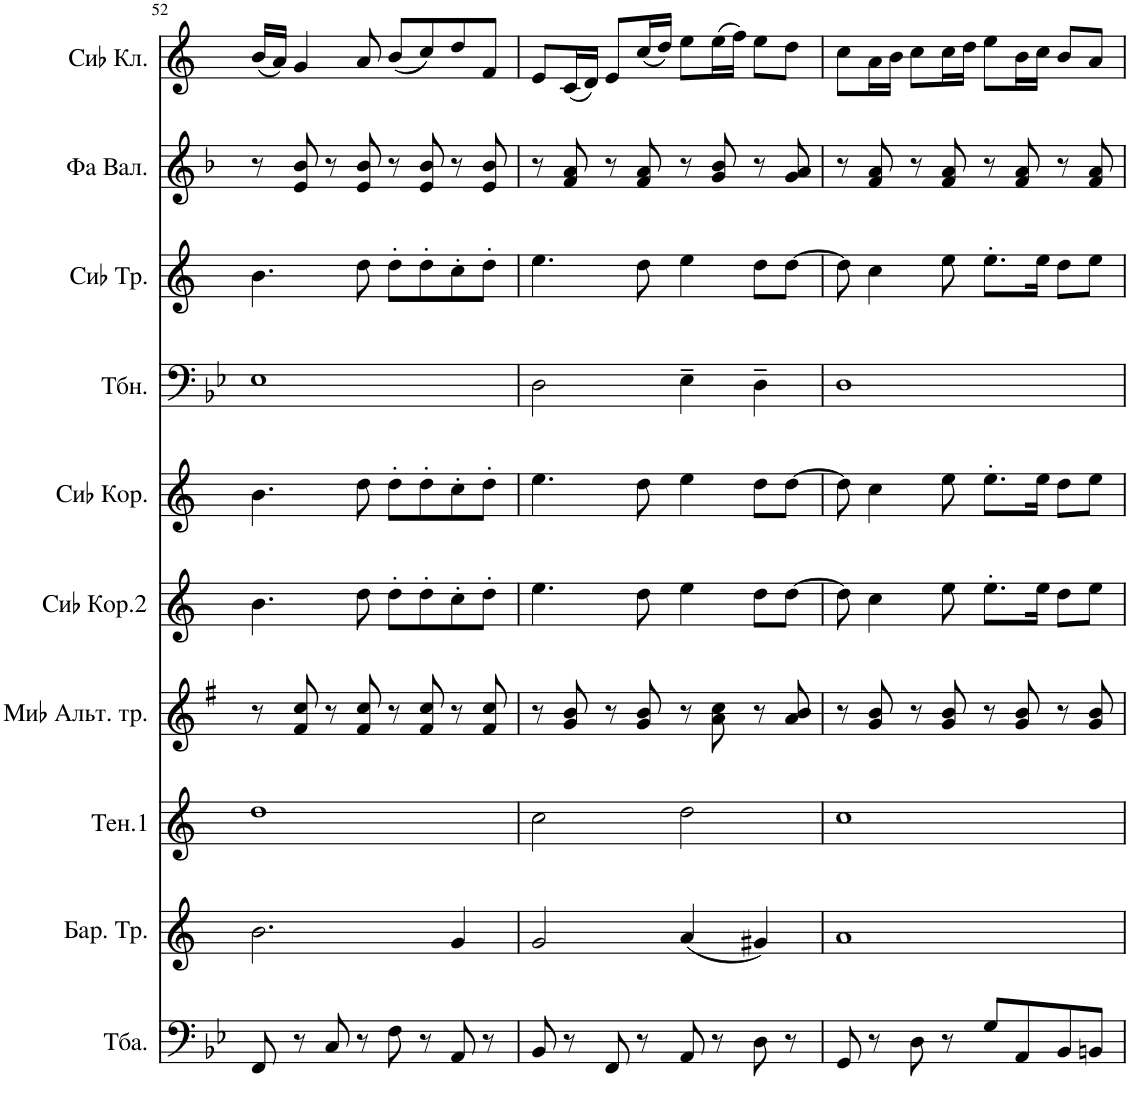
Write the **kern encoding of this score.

**kern	**kern	**kern	**kern	**kern	**kern	**kern	**kern	**kern	**kern
*part10	*part9	*part8	*part7	*part6	*part5	*part4	*part3	*part2	*part1
*staff10	*staff9	*staff8	*staff7	*staff6	*staff5	*staff4	*staff3	*staff2	*staff1
*I"Туба	*I"Баритоновая труба	*I"Тенор 1	*I"Миb Альтовая труба	*I"Сиb Корнет 2	*I"Сиb Корнет	*I"Тромбон	*I"Сиb Труба	*I"Валторна Фа	*I"Сиb Кларнет
*	*	*	*I'Миb Альт. тр.	*I'Сиb Кор.2	*I'Сиb Кор.	*	*I'Сиb Тр.	*	*I'Сиb Кл.
!!LO:PB:g=z
*clefF4	*clefG2	*clefG2	*clefG2	*clefG2	*clefG2	*clefF4	*clefG2	*clefG2	*clefG2
*	*Trd8c14	*Trd8c14	*Trd5c9	*Trd1c2	*Trd1c2	*	*Trd1c2	*Trd4c7	*Trd1c2
*k[b-e-]	*k[]	*k[]	*k[f#]	*k[]	*k[]	*k[b-e-]	*k[]	*k[b-]	*k[]
*M4/4	*M4/4	*M4/4	*M4/4	*M4/4	*M4/4	*M4/4	*M4/4	*M4/4	*M4/4
=52	=52	=52	=52	=52	=52	=52	=52	=52	=52
8FF/	2.b\	1dd	8r	4.b\	4.b\	1E-	4.b\	8r	(16b/LL
.	.	.	.	.	.	.	.	.	16a/JJ)
8r	.	.	8f#/ 8cc/	.	.	.	.	8e/ 8b-/	4g/
8C/	.	.	8r	.	.	.	.	8r	.
8r	.	.	8f#/ 8cc/	8dd\	8dd\	.	8dd\	8e/ 8b-/	8a/
8F\	.	.	8r	8dd'\L	8dd'\L	.	8dd'\L	8r	(8b/L
8r	.	.	8f#/ 8cc/	8dd'\	8dd'\	.	8dd'\	8e/ 8b-/	8cc/)
8AA/	4g/	.	8r	8cc'\	8cc'\	.	8cc'\	8r	8dd/
8r	.	.	8f#/ 8cc/	8dd'\J	8dd'\J	.	8dd'\J	8e/ 8b-/	8f/J
=53	=53	=53	=53	=53	=53	=53	=53	=53	=53
8BB-/	2g/	2cc\	8r	4.ee\	4.ee\	2D\	4.ee\	8r	8e/L
8r	.	.	8g/ 8b/	.	.	.	.	8f/ 8a/	(16c/L
.	.	.	.	.	.	.	.	.	16d/JJ)
8FF/	.	.	8r	.	.	.	.	8r	8e/L
8r	.	.	8g/ 8b/	8dd\	8dd\	.	8dd\	8f/ 8a/	(16cc/L
.	.	.	.	.	.	.	.	.	16dd/JJ)
8AA/	(4a/	2dd\	8r	4ee\	4ee\	4E-~\	4ee\	8r	8ee\L
8r	.	.	8a\ 8cc\	.	.	.	.	8g/ 8b-/	(16ee\L
.	.	.	.	.	.	.	.	.	16ff\JJ)
8D\	4g#X/)	.	8r	8dd\L	8dd\L	4D~\	8dd\L	8r	8ee\L
8r	.	.	8a/ 8b/	[8dd\J	[8dd\J	.	[8dd\J	8g/ 8a/	8dd\J
=54	=54	=54	=54	=54	=54	=54	=54	=54	=54
8GG/	1a	1cc	8r	8dd\]	8dd\]	1D	8dd\]	8r	8cc\L
8r	.	.	8g/ 8b/	4cc\	4cc\	.	4cc\	8f/ 8a/	16a\L
.	.	.	.	.	.	.	.	.	16b\JJ
8D\	.	.	8r	.	.	.	.	8r	8cc\L
8r	.	.	8g/ 8b/	8ee\	8ee\	.	8ee\	8f/ 8a/	16cc\L
.	.	.	.	.	.	.	.	.	16dd\JJ
8G/L	.	.	8r	8.ee'\L	8.ee'\L	.	8.ee'\L	8r	8ee\L
8AA/	.	.	8g/ 8b/	.	.	.	.	8f/ 8a/	16b\L
.	.	.	.	16ee\Jk	16ee\Jk	.	16ee\Jk	.	16cc\JJ
8BB-/	.	.	8r	8dd\L	8dd\L	.	8dd\L	8r	8b/L
8BBn/J	.	.	8g/ 8b/	8ee\J	8ee\J	.	8ee\J	8f/ 8a/	8a/J
=	=	=	=	=	=	=	=	=	=
*-	*-	*-	*-	*-	*-	*-	*-	*-	*-
